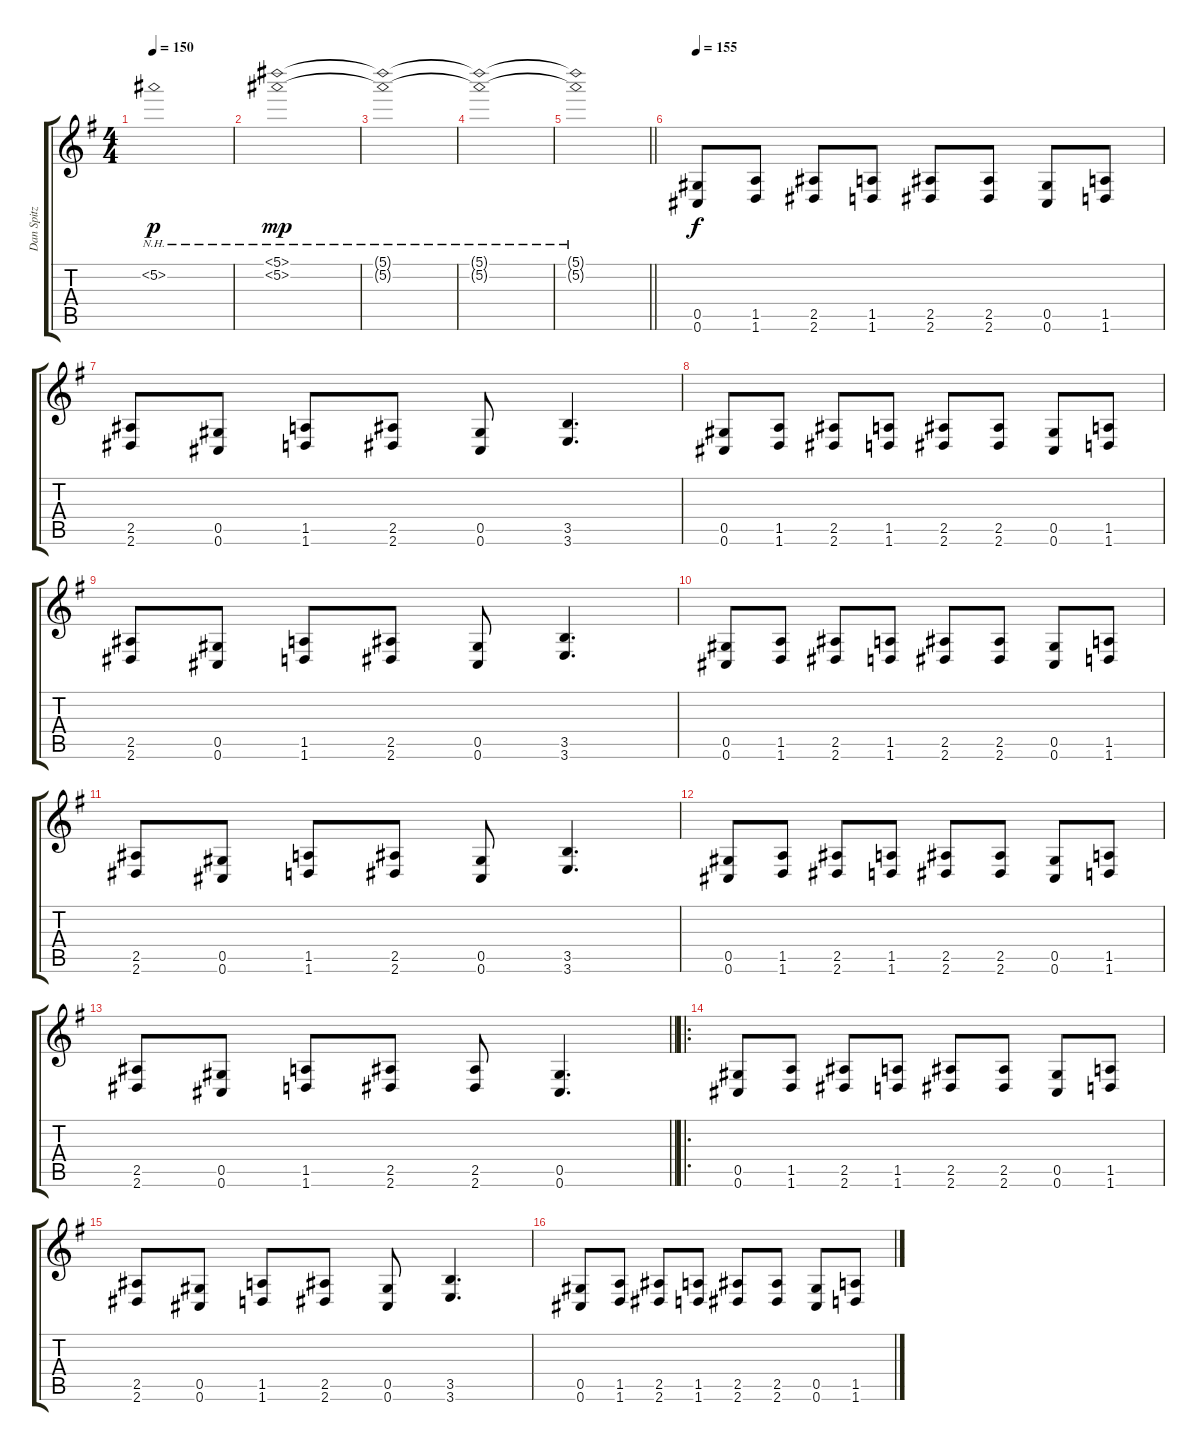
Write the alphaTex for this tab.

\track ("Dan Spitz" "Dan Spitz") {instrument distortionguitar}
\staff {score tabs}
\tuning (Eb4 Bb3 Gb3 Db3 Ab2 Db2) {hide}
\ts (4 4)
\tempo 150
\clef g2
\ks g
5.2{nh t}.1{dy p} |
(5.1{nh} 5.2{nh}).1{dy mp} |
(5.1{nh t} 5.2{nh t}).1 |
(5.1{nh t} 5.2{nh t}).1 |
\barLineRight lightlight
(5.1{nh t} 5.2{nh t}).1 |
\tempo 155
(0.5 0.6).8{dy f} (1.5 1.6).8 (2.5 2.6).8 (1.5 1.6).8 (2.5 2.6).8 (2.5 2.6).8 (0.5 0.6).8 (1.5 1.6).8 |
(2.5 2.6).8 (0.5 0.6).8 (1.5 1.6).8 (2.5 2.6).8 (0.5 0.6).8 (3.5 3.6).4{d} |
(0.5 0.6).8 (1.5 1.6).8 (2.5 2.6).8 (1.5 1.6).8 (2.5 2.6).8 (2.5 2.6).8 (0.5 0.6).8 (1.5 1.6).8 |
(2.5 2.6).8 (0.5 0.6).8 (1.5 1.6).8 (2.5 2.6).8 (0.5 0.6).8 (3.5 3.6).4{d} |
(0.5 0.6).8 (1.5 1.6).8 (2.5 2.6).8 (1.5 1.6).8 (2.5 2.6).8 (2.5 2.6).8 (0.5 0.6).8 (1.5 1.6).8 |
(2.5 2.6).8 (0.5 0.6).8 (1.5 1.6).8 (2.5 2.6).8 (0.5 0.6).8 (3.5 3.6).4{d} |
(0.5 0.6).8 (1.5 1.6).8 (2.5 2.6).8 (1.5 1.6).8 (2.5 2.6).8 (2.5 2.6).8 (0.5 0.6).8 (1.5 1.6).8 |
\barLineRight lightlight
(2.5 2.6).8 (0.5 0.6).8 (1.5 1.6).8 (2.5 2.6).8 (2.5 2.6).8 (0.5 0.6).4{d} |
\ro
(0.5 0.6).8 (1.5 1.6).8 (2.5 2.6).8 (1.5 1.6).8 (2.5 2.6).8 (2.5 2.6).8 (0.5 0.6).8 (1.5 1.6).8 |
(2.5 2.6).8 (0.5 0.6).8 (1.5 1.6).8 (2.5 2.6).8 (0.5 0.6).8 (3.5 3.6).4{d} |
(0.5 0.6).8 (1.5 1.6).8 (2.5 2.6).8 (1.5 1.6).8 (2.5 2.6).8 (2.5 2.6).8 (0.5 0.6).8 (1.5 1.6).8
